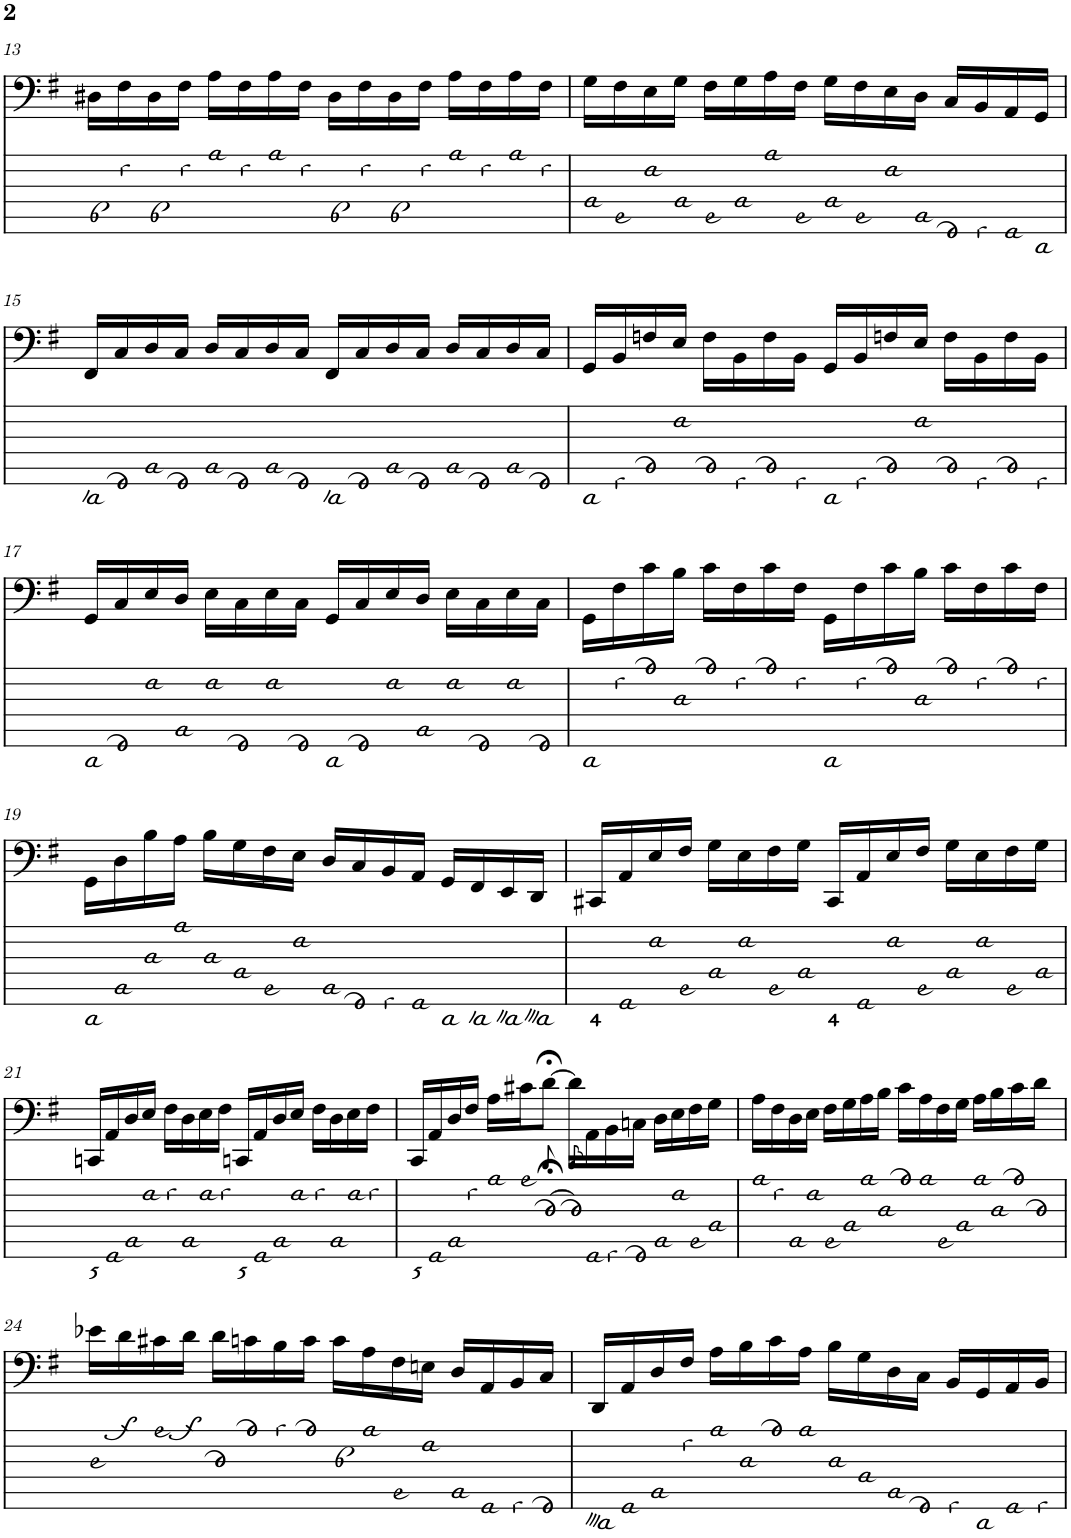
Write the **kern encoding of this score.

**kern	**kern
*part1	*part1
*staff2	*staff1
*I"Theorba	*
*I'Thb.	*
!!LO:PB:g=z
*	*clefF4
*k[f#]	*k[f#]
*M4/4	*M4/4
*met(c)	*met(c)
=13	=13
16D#XLL	16D#X\LL
16F#J	16F#\
16D#L	16D#\
16F#JJ	16F#\JJ
16ALL	16A\LL
16F#J	16F#\
16AL	16A\
16F#JJ	16F#\JJ
16D#LL	16D#\LL
16F#J	16F#\
16D#L	16D#\
16F#JJ	16F#\JJ
16ALL	16A\LL
16F#J	16F#\
16AL	16A\
16F#JJ	16F#\JJ
=14	=14
16GLL	16G\LL
16F#J	16F#\
16EL	16E\
16GJJ	16G\JJ
16F#LL	16F#\LL
16GJ	16G\
16AL	16A\
16F#JJ	16F#\JJ
16GLL	16G\LL
16F#J	16F#\
16EL	16E\
16DJJ	16D\JJ
16CLL	16C/LL
16BBJ	16BB/
16AAL	16AA/
16GGJJ	16GG/JJ
!!LO:LB:g=z
=15	=15
16FF#LL	16FF#/LL
16CJ	16C/
16DL	16D/
16CJJ	16C/JJ
16DLL	16D/LL
16CJ	16C/
16DL	16D/
16CJJ	16C/JJ
16FF#LL	16FF#/LL
16CJ	16C/
16DL	16D/
16CJJ	16C/JJ
16DLL	16D/LL
16CJ	16C/
16DL	16D/
16CJJ	16C/JJ
=16	=16
16GGLL	16GG/LL
16BBJ	16BB/
16FnL	16Fn/
16EJJ	16E/JJ
16FLL	16F\LL
16BBJ	16BB\
16FL	16F\
16BBJJ	16BB\JJ
16GGLL	16GG/LL
16BBJ	16BB/
16FnL	16Fn/
16EJJ	16E/JJ
16FLL	16F\LL
16BBJ	16BB\
16FL	16F\
16BBJJ	16BB\JJ
!!LO:LB:g=z
=17	=17
16GGLL	16GG/LL
16CJ	16C/
16EL	16E/
16DJJ	16D/JJ
16ELL	16E\LL
16CJ	16C\
16EL	16E\
16CJJ	16C\JJ
16GGLL	16GG/LL
16CJ	16C/
16EL	16E/
16DJJ	16D/JJ
16ELL	16E\LL
16CJ	16C\
16EL	16E\
16CJJ	16C\JJ
=18	=18
16GGLL	16GG\LL
16F#J	16F#\
16cL	16c\
16BJJ	16B\JJ
16cLL	16c\LL
16F#J	16F#\
16cL	16c\
16F#JJ	16F#\JJ
16GGLL	16GG\LL
16F#J	16F#\
16cL	16c\
16BJJ	16B\JJ
16cLL	16c\LL
16F#J	16F#\
16cL	16c\
16F#JJ	16F#\JJ
!!LO:LB:g=z
=19	=19
16GGLL	16GG\LL
16DJ	16D\
16BL	16B\
16AJJ	16A\JJ
16BLL	16B\LL
16GJ	16G\
16F#L	16F#\
16EJJ	16E\JJ
16DLL	16D/LL
16CJ	16C/
16BBL	16BB/
16AAJJ	16AA/JJ
16GGLL	16GG/LL
16FF#J	16FF#/
16EEL	16EE/
16DDJJ	16DD/JJ
=20	=20
16CC#XLL	16CC#X/LL
16AAJ	16AA/
16EL	16E/
16F#JJ	16F#/JJ
16GLL	16G\LL
16EJ	16E\
16F#L	16F#\
16GJJ	16G\JJ
16CC#LL	16CC#/LL
16AAJ	16AA/
16EL	16E/
16F#JJ	16F#/JJ
16GLL	16G\LL
16EJ	16E\
16F#L	16F#\
16GJJ	16G\JJ
!!LO:LB:g=z
=21	=21
16CCnLL	16CCn/LL
16AAJ	16AA/
16DL	16D/
16EJJ	16E/JJ
16F#LL	16F#\LL
16DJ	16D\
16EL	16E\
16F#JJ	16F#\JJ
16CCnLL	16CCn/LL
16AAJ	16AA/
16DL	16D/
16EJJ	16E/JJ
16F#LL	16F#\LL
16DJ	16D\
16EL	16E\
16F#JJ	16F#\JJ
=22	=22
16CCLL	16CC/LL
16AAJ	16AA/
16DL	16D/
16F#JJ	16F#/JJ
16ALL	16A\LL
16c#XJ	16c#X\J
[8d;<J	[8d;<\J
16dLL]	16d\LL]
16AAJ	16AA\
16BBL	16BB\
16CnJJ	16Cn\JJ
16DLL	16D\LL
16EJ	16E\
16F#L	16F#\
16GJJ	16G\JJ
=23	=23
16ALL	16A\LL
16F#J	16F#\
16DL	16D\
16EJJ	16E\JJ
16F#LL	16F#\LL
16GJ	16G\
16AL	16A\
16BJJ	16B\JJ
16cLL	16c\LL
16AJ	16A\
16F#L	16F#\
16GJJ	16G\JJ
16ALL	16A\LL
16BJ	16B\
16cL	16c\
16dJJ	16d\JJ
!!LO:LB:g=z
=24	=24
16e-XLL	16e-X\LL
16dJ	16d\
16c#XL	16c#X\
16dJJ	16d\JJ
16dLL	16d\LL
16cnJ	16cn\
16BL	16B\
16cJJ	16c\JJ
16cLL	16c\LL
16AJ	16A\
16F#L	16F#\
16EnJJ	16En\JJ
16DLL	16D/LL
16AAJ	16AA/
16BBL	16BB/
16CJJ	16C/JJ
=25	=25
16DDLL	16DD/LL
16AAJ	16AA/
16DL	16D/
16F#JJ	16F#/JJ
16ALL	16A\LL
16BJ	16B\
16cL	16c\
16AJJ	16A\JJ
16BLL	16B\LL
16GJ	16G\
16DL	16D\
16CJJ	16C\JJ
16BBLL	16BB/LL
16GGJ	16GG/
16AAL	16AA/
16BBJJ	16BB/JJ
=	=
*-	*-
